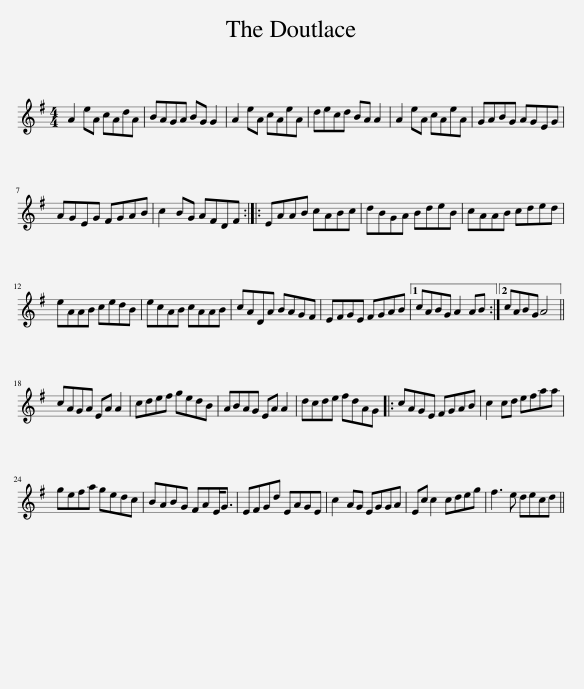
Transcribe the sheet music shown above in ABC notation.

X:1
L:1/8
M:4/4
I:linebreak $
K:G
V:1 treble
V:1
 A2 eA cAdA | BAGA BG G2 | A2 eA cAeA | decd BA A2 | A2 eA cAeA | %5
 GABG AGEG |$ AGEG FGAB | c2 BG AFDF :: EAAB cABc | dBGA BdeB | %10
 cAAB cded |$ eAAB cedB | ecAB cAAB | cADA BAGF | EFGE FGAB |1 %15
 cABG A2 AB :|2 cABG A4 ||$ cAGA EA A2 | cdef gedB | ABAG EA A2 | %20
 dcde fdAG |: cAGE FGAB | c2 cd efaa |$ gefa gedc | BABG FAE<G | %25
 EFGd EAGE | c2 AG EGGA | Ec c2 cdeg | f3 e decd || %29
